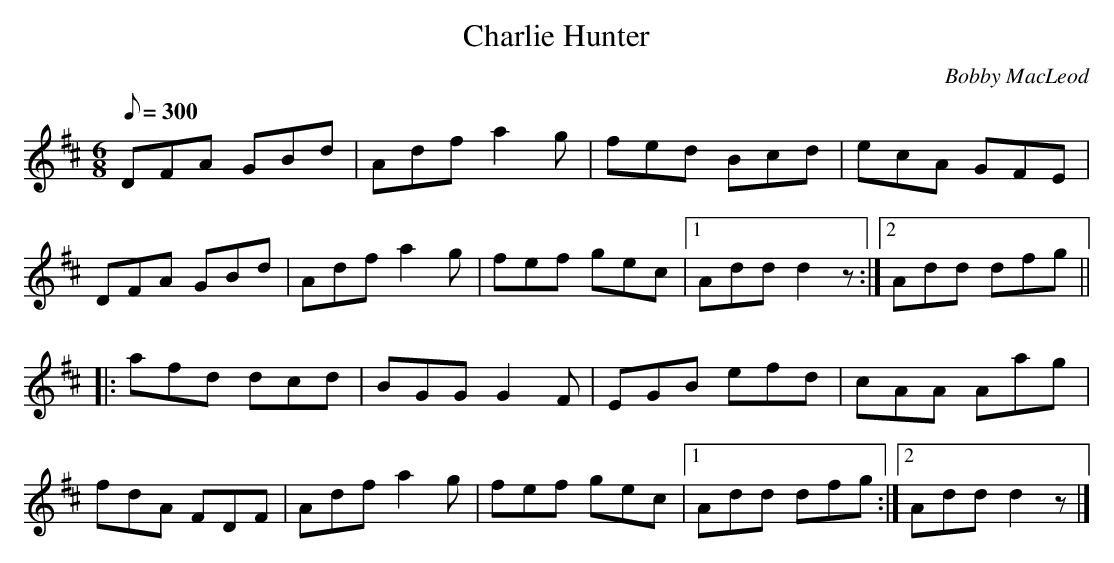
X:1
T:Charlie Hunter
C:Bobby MacLeod
L:1/8
Q:300
M:6/8
K:D
DFA GBd|Adf a2 g|fed Bcd|ecA GFE|
DFA GBd|Adf a2 g|fef gec|1Add d2 z:|2Add dfg||
|:afd dcd|BGG G2 F|EGB efd|cAA Aag|
fdA FDF|Adf a2 g|fef gec|1Add dfg:|2Add d2 z|]
